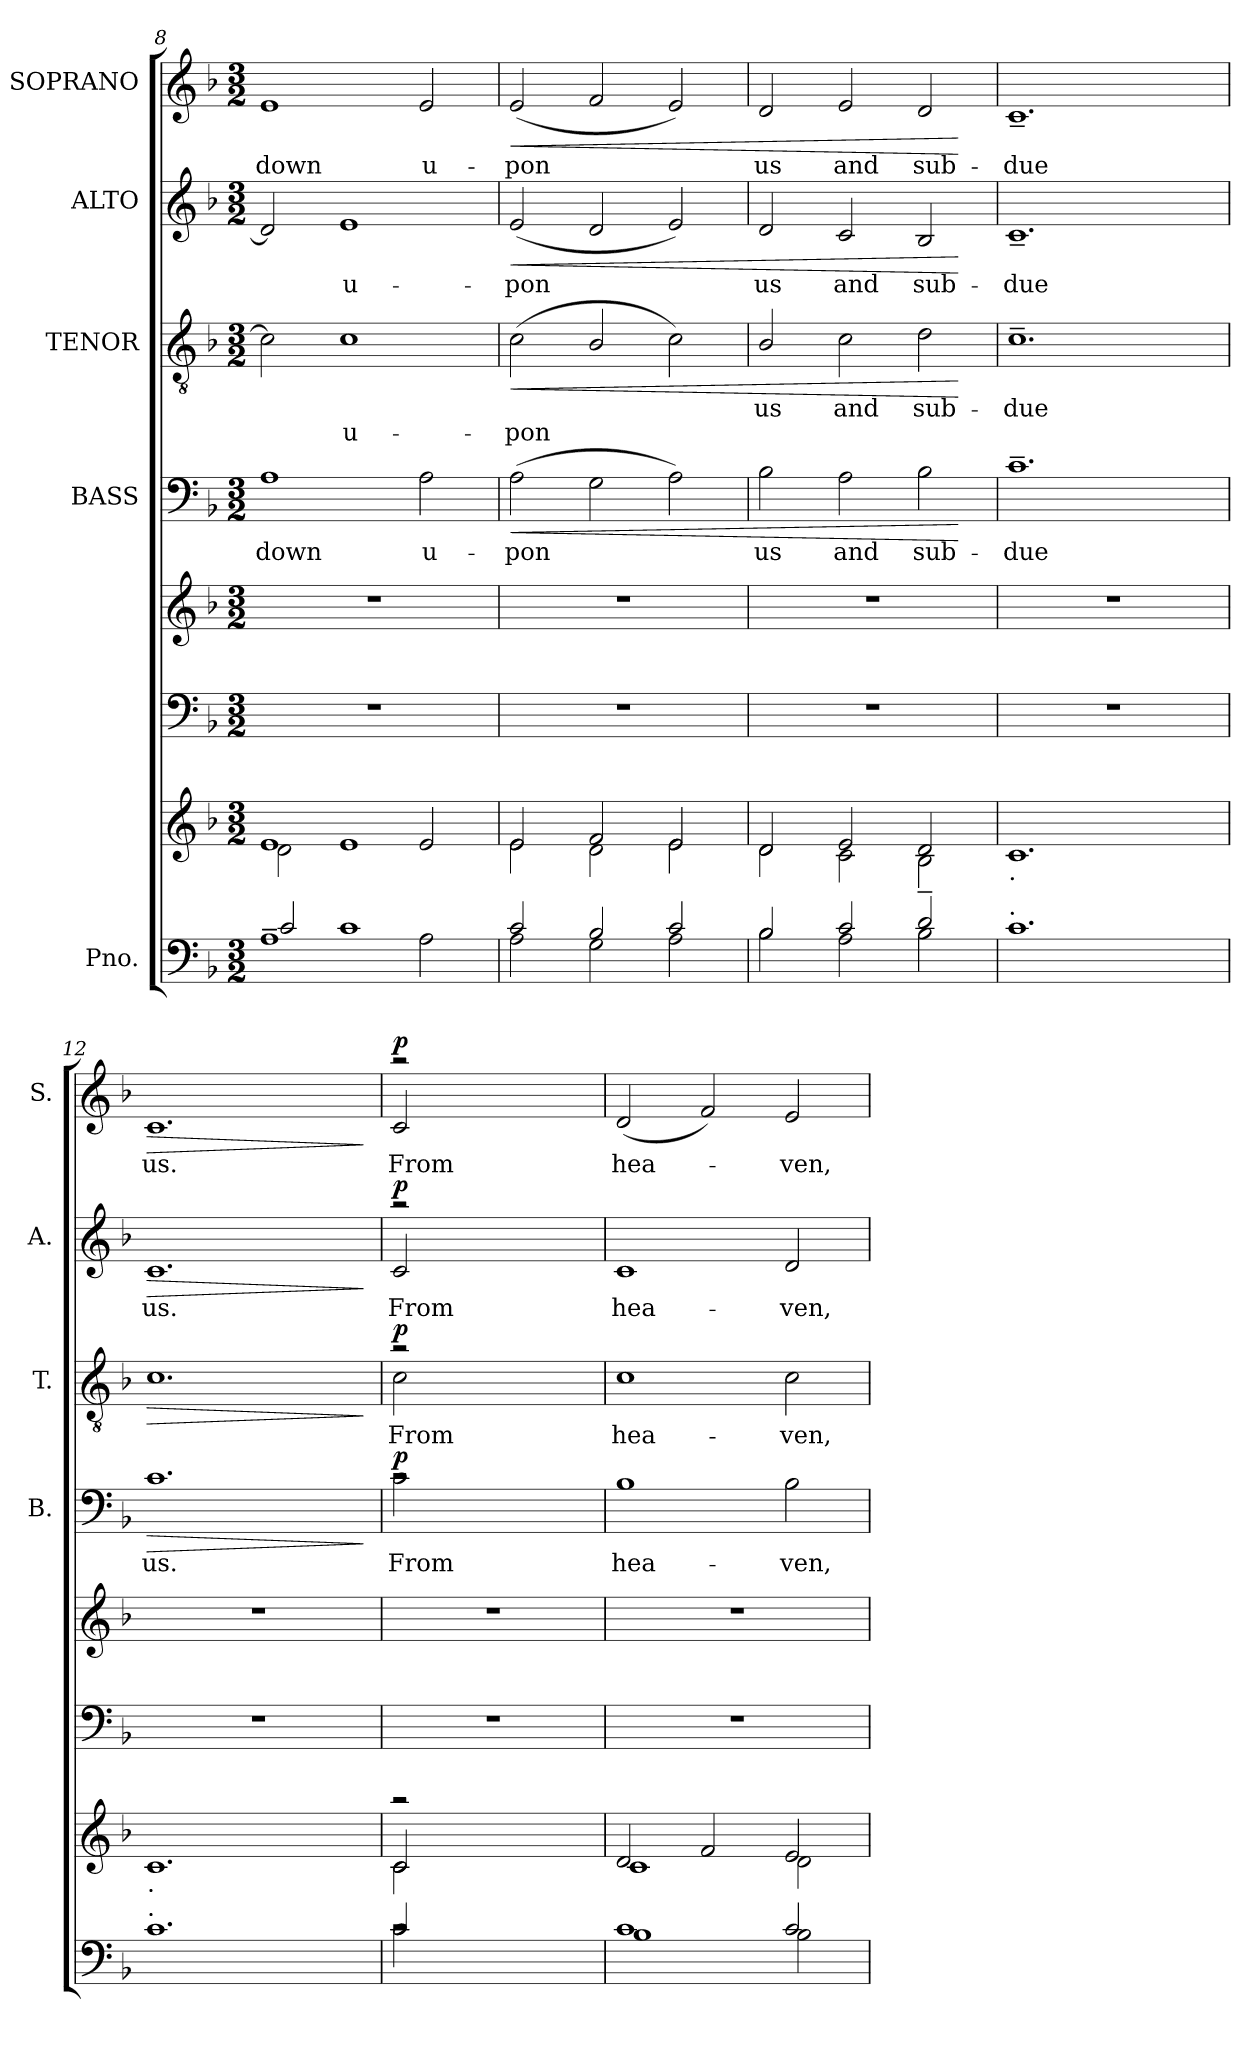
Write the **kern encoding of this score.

**kern	**kern	**kern	**kern	**kern	**text	**dynam	**kern	**text	**text	**dynam	**kern	**text	**dynam	**kern	**text	**dynam
*part7	*part7	*part6	*part5	*part4	*part4	*part4	*part3	*part3	*part3	*part3	*part2	*part2	*part2	*part1	*part1	*part1
*staff8	*staff7	*staff6	*staff5	*staff4	*staff4	*staff4	*staff3	*staff3	*staff3	*staff3	*staff2	*staff2	*staff2	*staff1	*staff1	*staff1
*I"Pno.	*	*	*	*I"BASS	*	*	*I"TENOR	*	*	*	*I"ALTO	*	*	*I"SOPRANO	*	*
*	*	*	*	*I'B.	*	*	*I'T.	*	*	*	*I'A.	*	*	*I'S.	*	*
!!LO:LB:g=z
*clefF4	*clefG2	*clefF4	*clefG2	*clefF4	*	*	*clefGv2	*	*	*	*clefG2	*	*	*clefG2	*	*
*k[b-]	*k[b-]	*k[b-]	*k[b-]	*k[b-]	*	*	*k[b-]	*	*	*	*k[b-]	*	*	*k[b-]	*	*
*F:	*F:	*F:	*F:	*F:	*	*	*F:	*	*	*	*F:	*	*	*F:	*	*
*M3/2	*M3/2	*M3/2	*M3/2	*M3/2	*	*	*M3/2	*	*	*	*M3/2	*	*	*M3/2	*	*
=8	=8	=8	=8	=8	=8	=8	=8	=8	=8	=8	=8	=8	=8	=8	=8	=8
*^	*^	*	*	*	*	*	*	*	*	*	*	*	*	*	*	*
!	!	!	!	!	!	!	!LO:LY:b	!	!	!	!	!	!	!	!	!	!LO:LY:b	!
1A~>	2c/	1e	2d\	1.r	1.r	1A	down	.	2c\]	.	.	.	2d/]	.	.	1e	down	.
!	!	!	!	!	!	!	!	!	!	!	!LO:LY:b	!	!	!LO:LY:b	!	!	!	!
.	1c	.	1e	.	.	.	.	.	1c	.	u-	.	1e	u-	.	.	.	.
!	!	!	!	!	!	!	!LO:LY:b	!	!	!	!	!	!	!	!	!	!LO:LY:b	!
2A\	.	2e/	.	.	.	2A\	u-	.	.	.	.	.	.	.	.	2e/	u-	.
=9	=9	=9	=9	=9	=9	=9	=9	=9	=9	=9	=9	=9	=9	=9	=9	=9	=9	=9
!	!	!	!	!	!	!	!LO:LY:b	!LO:HP:b	!	!	!LO:LY:b	!LO:HP:b	!	!LO:LY:b	!LO:HP:b	!	!LO:LY:b	!LO:HP:b
2A\	2c/	2e/	2e\	1.r	1.r	(<2A\	-pon	<	(<2c\	.	-pon	<	(2e/	-pon	<	(2e/	-pon	<
2G\	2B-/	2f/	2d\	.	.	2G\	.	.	2B-/	.	.	.	2d/	.	.	2f/	.	.
2A\	2c/	2e/	2e\	.	.	2A\)	.	.	2c\)	.	.	.	2e/)	.	.	2e/)	.	.
=10	=10	=10	=10	=10	=10	=10	=10	=10	=10	=10	=10	=10	=10	=10	=10	=10	=10	=10
!	!	!	!	!	!	!	!LO:LY:b	!	!	!LO:LY:b	!	!	!	!LO:LY:b	!	!	!LO:LY:b	!
2B-\	2B-/	2d/	2d\	1.r	1.r	2B-\	us	.	2B-/	us	.	.	2d/	us	.	2d/	us	.
!	!	!	!	!	!	!	!LO:LY:b	!	!	!LO:LY:b	!	!	!	!LO:LY:b	!	!	!LO:LY:b	!
2A\	2c/	2e/	2c\	.	.	2A\	and	.	2c\	and	.	.	2c/	and	.	2e/	and	.
!	!	!	!	!	!	!	!LO:LY:b	!	!	!LO:LY:b	!	!	!	!LO:LY:b	!	!	!LO:LY:b	!
2B-\	2d/	2d/	2B-~<\	.	.	2B-\	sub-	.	2d\	sub-	.	.	2B-/	sub-	.	2d/	sub-	.
*v	*v	*	*	*	*	*	*	*	*	*	*	*	*	*	*	*	*	*
*	*v	*v	*	*	*	*	*	*	*	*	*	*	*	*	*	*	*
.	.	.	.	.	.	[	.	.	.	[	.	.	[	.	.	[
=11	=11	=11	=11	=11	=11	=11	=11	=11	=11	=11	=11	=11	=11	=11	=11	=11
*	*^	*	*	*	*	*	*	*	*	*	*	*	*	*	*	*
!	!LO:TX:b:t=.	!	!	!	!	!	!	!	!	!	!	!	!	!	!	!	!
!LO:TX:a:t=.	!	!	!	!	!	!	!	!	!	!	!	!	!	!	!	!	!
!	!	!	!	!	!	!LO:LY:b	!	!	!LO:LY:b	!	!	!	!LO:LY:b	!	!	!LO:LY:b	!
1.c	4.ryy	1.c	1.r	1.r	1.c~>	-due	.	1.c~>	-due	.	.	1.c~<	-due	.	1.c~<	-due	.
.	1ryy	.	.	.	.	.	.	.	.	.	.	.	.	.	.	.	.
.	8ryy	.	.	.	.	.	.	.	.	.	.	.	.	.	.	.	.
=12	=12	=12	=12	=12	=12	=12	=12	=12	=12	=12	=12	=12	=12	=12	=12	=12	=12
!	!LO:TX:b:t=.	!	!	!	!	!	!	!	!	!	!	!	!	!	!	!	!
!LO:TX:a:t=.	!	!	!	!	!	!	!	!	!	!	!	!	!	!	!	!	!
!	!	!	!	!	!	!LO:LY:b	!LO:HP:b	!	!	!	!LO:HP:b	!	!LO:LY:b	!LO:HP:b	!	!LO:LY:b	!LO:HP:b
1.c	4.ryy	1.c	1.r	1.r	1.c	us.	>	1.c	.	.	>	1.c	us.	>	1.c	us.	>
.	1ryy	.	.	.	.	.	.	.	.	.	.	.	.	.	.	.	.
.	8ryy	.	.	.	.	.	.	.	.	.	.	.	.	.	.	.	.
*	*v	*v	*	*	*	*	*	*	*	*	*	*	*	*	*	*	*
.	.	.	.	.	.	]	.	.	.	]	.	.	]	.	.	]
=13	=13	=13	=13	=13	=13	=13	=13	=13	=13	=13	=13	=13	=13	=13	=13	=13
!LO:N:vis=1	!LO:N:vis=1	!	!	!LO:N:vis=1	!LO:LY:b	!LO:DY:a	!LO:N:vis=1	!LO:LY:b	!	!LO:DY:b	!LO:N:vis=1	!LO:LY:b	!LO:DY:b	!LO:N:vis=1	!LO:LY:b	!LO:DY:a
*^	*^	*	*	*^	*	*	*^	*	*	*	*^	*	*	*^	*	*
*	*^	*	*^	*	*	*	*	*	*	*	*	*	*	*	*	*	*	*	*	*	*	*
2rc	2c/	2c\	2raa	2c\	2c/	1.r	1.r	2rc	2c\	From	p	2ra	2c\	From	.	p	2raa	2c/	From	p	2raa	2c/	From	p
1ryy	1ryy	1ryy	1ryy	1ryy	1ryy	.	.	1ryy	1ryy	.	.	1ryy	1ryy	.	.	.	1ryy	1ryy	.	.	1ryy	1ryy	.	.
=14	=14	=14	=14	=14	=14	=14	=14	=14	=14	=14	=14	=14	=14	=14	=14	=14	=14	=14	=14	=14	=14	=14	=14	=14
!	!	!	!	!	!	!	!	!	!	!LO:LY:b	!	!	!	!LO:LY:b	!	!	!	!	!LO:LY:b	!	!	!	!LO:LY:b	!
*	*v	*v	*	*	*	*	*	*v	*v	*	*	*v	*v	*	*	*	*v	*v	*	*	*v	*v	*	*
*	*	*	*v	*v	*	*	*	*	*	*	*	*	*	*	*	*	*	*	*
1c	1B-	2d/	1c	1.r	1.r	1B-	hea-	.	1c	hea-	.	.	1c	hea-	.	(2d/	hea-	.
.	.	2f/	.	.	.	.	.	.	.	.	.	.	.	.	.	2f/)	.	.
!	!	!	!	!	!	!	!LO:LY:b	!	!	!LO:LY:b	!	!	!	!LO:LY:b	!	!	!LO:LY:b	!
2c/	2B-\	2e/	2d\	.	.	2B-\	-ven,	.	2c\	-ven,	.	.	2d/	-ven,	.	2e/	-ven,	.
*v	*v	*	*	*	*	*	*	*	*	*	*	*	*	*	*	*	*	*
*	*v	*v	*	*	*	*	*	*	*	*	*	*	*	*	*	*	*
=	=	=	=	=	=	=	=	=	=	=	=	=	=	=	=	=
*-	*-	*-	*-	*-	*-	*-	*-	*-	*-	*-	*-	*-	*-	*-	*-	*-
